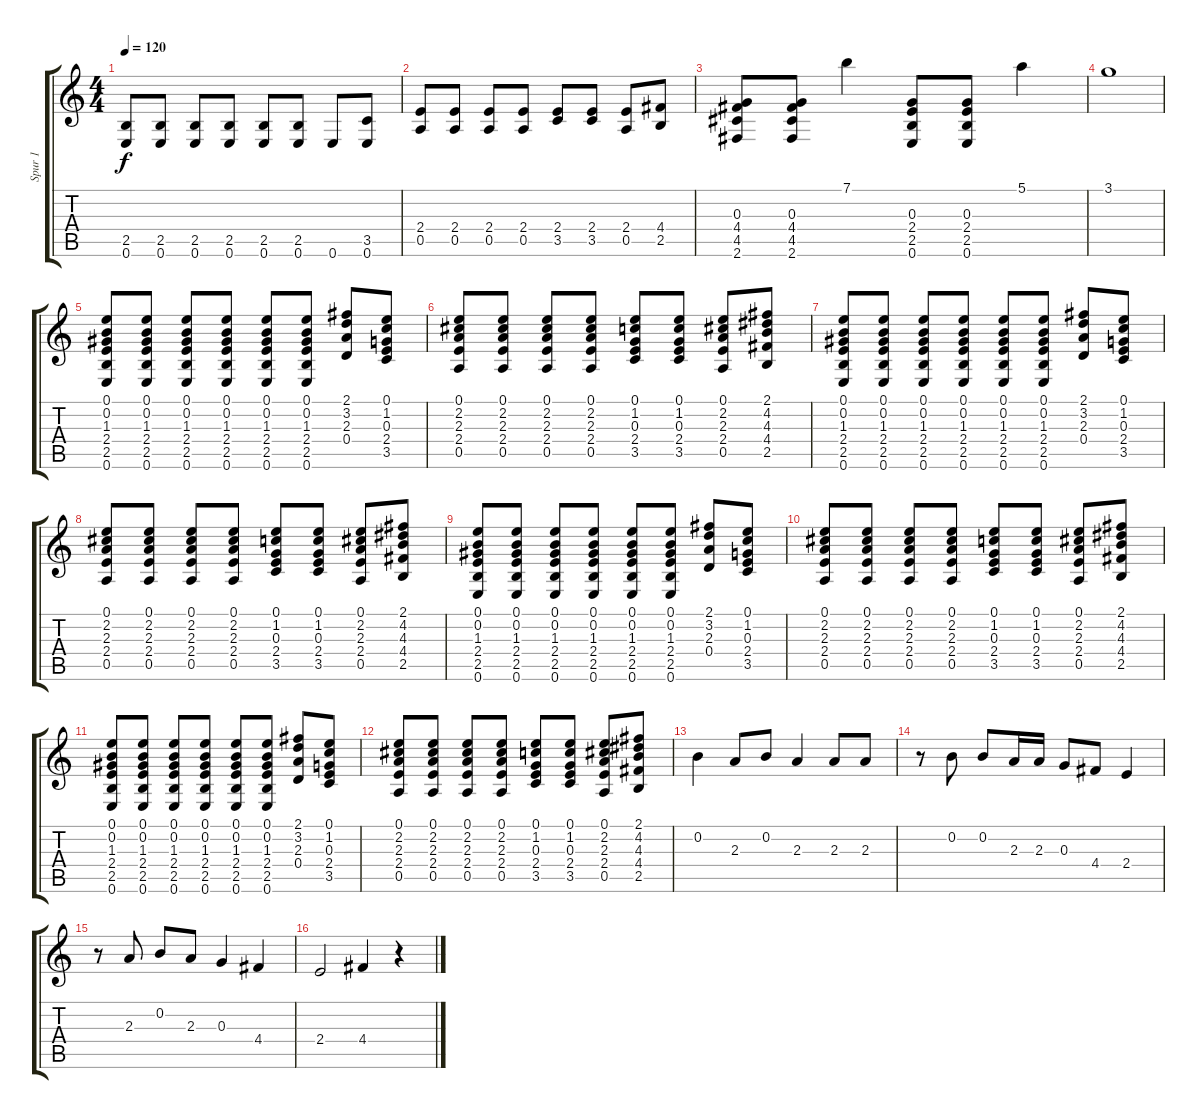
\track ("Spur 1" "Spur 1") {instrument distortionguitar}
\staff {score tabs}
\tuning (E4 B3 G3 D3 A2 E2) {hide}
\ts (4 4)
\tempo 120
\clef g2
\ks c
(2.5 0.6).8{dy f} (2.5 0.6).8 (2.5 0.6).8 (2.5 0.6).8 (2.5 0.6).8 (2.5 0.6).8 0.6.8 (3.5 0.6).8 |
(2.4 0.5).8 (2.4 0.5).8 (2.4 0.5).8 (2.4 0.5).8 (2.4 3.5).8 (2.4 3.5).8 (2.4 0.5).8 (4.4 2.5).8 |
(0.3 4.4 4.5 2.6).8 (0.3 4.4 4.5 2.6).8 7.1.4 (0.3 2.4 2.5 0.6).8 (0.3 2.4 2.5 0.6).8 5.1.4 |
3.1.1 |
(0.1 0.2 1.3 2.4 2.5 0.6).8 (0.1 0.2 1.3 2.4 2.5 0.6).8 (0.1 0.2 1.3 2.4 2.5 0.6).8 (0.1 0.2 1.3 2.4 2.5 0.6).8 (0.1 0.2 1.3 2.4 2.5 0.6).8 (0.1 0.2 1.3 2.4 2.5 0.6).8 (2.1 3.2 2.3 0.4).8 (0.1 1.2 0.3 2.4 3.5).8 |
(0.1 2.2 2.3 2.4 0.5).8 (0.1 2.2 2.3 2.4 0.5).8 (0.1 2.2 2.3 2.4 0.5).8 (0.1 2.2 2.3 2.4 0.5).8 (0.1 1.2 0.3 2.4 3.5).8 (0.1 1.2 0.3 2.4 3.5).8 (0.1 2.2 2.3 2.4 0.5).8 (2.1 4.2 4.3 4.4 2.5).8 |
(0.1 0.2 1.3 2.4 2.5 0.6).8 (0.1 0.2 1.3 2.4 2.5 0.6).8 (0.1 0.2 1.3 2.4 2.5 0.6).8 (0.1 0.2 1.3 2.4 2.5 0.6).8 (0.1 0.2 1.3 2.4 2.5 0.6).8 (0.1 0.2 1.3 2.4 2.5 0.6).8 (2.1 3.2 2.3 0.4).8 (0.1 1.2 0.3 2.4 3.5).8 |
(0.1 2.2 2.3 2.4 0.5).8 (0.1 2.2 2.3 2.4 0.5).8 (0.1 2.2 2.3 2.4 0.5).8 (0.1 2.2 2.3 2.4 0.5).8 (0.1 1.2 0.3 2.4 3.5).8 (0.1 1.2 0.3 2.4 3.5).8 (0.1 2.2 2.3 2.4 0.5).8 (2.1 4.2 4.3 4.4 2.5).8 |
(0.1 0.2 1.3 2.4 2.5 0.6).8 (0.1 0.2 1.3 2.4 2.5 0.6).8 (0.1 0.2 1.3 2.4 2.5 0.6).8 (0.1 0.2 1.3 2.4 2.5 0.6).8 (0.1 0.2 1.3 2.4 2.5 0.6).8 (0.1 0.2 1.3 2.4 2.5 0.6).8 (2.1 3.2 2.3 0.4).8 (0.1 1.2 0.3 2.4 3.5).8 |
(0.1 2.2 2.3 2.4 0.5).8 (0.1 2.2 2.3 2.4 0.5).8 (0.1 2.2 2.3 2.4 0.5).8 (0.1 2.2 2.3 2.4 0.5).8 (0.1 1.2 0.3 2.4 3.5).8 (0.1 1.2 0.3 2.4 3.5).8 (0.1 2.2 2.3 2.4 0.5).8 (2.1 4.2 4.3 4.4 2.5).8 |
(0.1 0.2 1.3 2.4 2.5 0.6).8 (0.1 0.2 1.3 2.4 2.5 0.6).8 (0.1 0.2 1.3 2.4 2.5 0.6).8 (0.1 0.2 1.3 2.4 2.5 0.6).8 (0.1 0.2 1.3 2.4 2.5 0.6).8 (0.1 0.2 1.3 2.4 2.5 0.6).8 (2.1 3.2 2.3 0.4).8 (0.1 1.2 0.3 2.4 3.5).8 |
(0.1 2.2 2.3 2.4 0.5).8 (0.1 2.2 2.3 2.4 0.5).8 (0.1 2.2 2.3 2.4 0.5).8 (0.1 2.2 2.3 2.4 0.5).8 (0.1 1.2 0.3 2.4 3.5).8 (0.1 1.2 0.3 2.4 3.5).8 (0.1 2.2 2.3 2.4 0.5).8 (2.1 4.2 4.3 4.4 2.5).8 |
0.2.4 2.3.8 0.2.8 2.3.4 2.3.8 2.3.8 |
r.8 0.2.8 0.2.8 2.3.16 2.3.16 0.3.8 4.4.8 2.4.4 |
r.8 2.3.8 0.2.8 2.3.8 0.3.4 4.4.4 |
2.4.2 4.4.4 r.4
